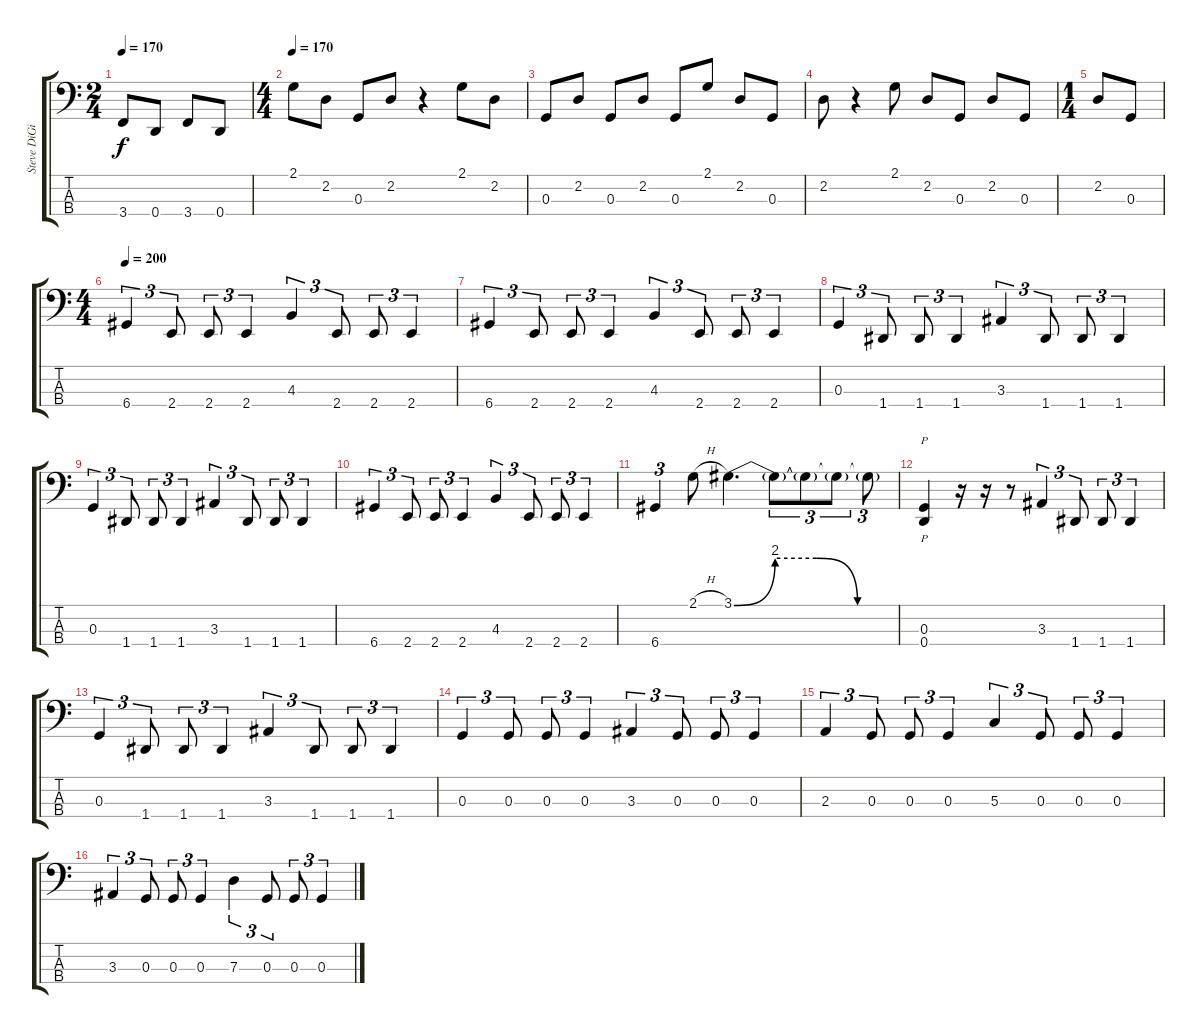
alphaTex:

\track ("Steve DiGiorgio" "Steve DiGi") {instrument fretlessbass}
\staff {score tabs}
\tuning (F2 C2 G1 D1) {hide}
\ts (2 4)
\tempo 170
\clef f4
\ks c
3.4.8{dy f} 0.4.8 3.4.8 0.4.8 |
\ts (4 4)
\tempo 170
2.1.8 2.2.8 0.3.8 2.2.8 r.4 2.1.8 2.2.8 |
0.3.8 2.2.8 0.3.8 2.2.8 0.3.8 2.1.8 2.2.8 0.3.8 |
2.2.8 r.4 2.1.8 2.2.8 0.3.8 2.2.8 0.3.8 |
\ts (1 4)
2.2.8 0.3.8 |
\ts (4 4)
\tempo 200
6.4.4{tu (3 2)} 2.4.8{tu (3 2)} 2.4.8{tu (3 2)} 2.4.4{tu (3 2)} 4.3.4{tu (3 2)} 2.4.8{tu (3 2)} 2.4.8{tu (3 2)} 2.4.4{tu (3 2)} |
6.4.4{tu (3 2)} 2.4.8{tu (3 2)} 2.4.8{tu (3 2)} 2.4.4{tu (3 2)} 4.3.4{tu (3 2)} 2.4.8{tu (3 2)} 2.4.8{tu (3 2)} 2.4.4{tu (3 2)} |
0.3.4{tu (3 2)} 1.4.8{tu (3 2)} 1.4.8{tu (3 2)} 1.4.4{tu (3 2)} 3.3.4{tu (3 2)} 1.4.8{tu (3 2)} 1.4.8{tu (3 2)} 1.4.4{tu (3 2)} |
0.3.4{tu (3 2)} 1.4.8{tu (3 2)} 1.4.8{tu (3 2)} 1.4.4{tu (3 2)} 3.3.4{tu (3 2)} 1.4.8{tu (3 2)} 1.4.8{tu (3 2)} 1.4.4{tu (3 2)} |
6.4.4{tu (3 2)} 2.4.8{tu (3 2)} 2.4.8{tu (3 2)} 2.4.4{tu (3 2)} 4.3.4{tu (3 2)} 2.4.8{tu (3 2)} 2.4.8{tu (3 2)} 2.4.4{tu (3 2)} |
6.4.4{tu (3 2)} 2.1{h}.8 3.1{be (custom 0 0 15 8 30 8 45 0 60 0)}.4{d} 3.1{t}.8{tu (3 2)} 3.1{t}.8{tu (3 2)} 3.1{t}.8{tu (3 2)} 3.1{t}.8{tu (3 2)} |
(0.3 0.4).4{p} r.16 r.16 r.8 3.3.4{tu (3 2)} 1.4.8{tu (3 2)} 1.4.8{tu (3 2)} 1.4.4{tu (3 2)} |
0.3.4{tu (3 2)} 1.4.8{tu (3 2)} 1.4.8{tu (3 2)} 1.4.4{tu (3 2)} 3.3.4{tu (3 2)} 1.4.8{tu (3 2)} 1.4.8{tu (3 2)} 1.4.4{tu (3 2)} |
0.3.4{tu (3 2)} 0.3.8{tu (3 2)} 0.3.8{tu (3 2)} 0.3.4{tu (3 2)} 3.3.4{tu (3 2)} 0.3.8{tu (3 2)} 0.3.8{tu (3 2)} 0.3.4{tu (3 2)} |
2.3.4{tu (3 2)} 0.3.8{tu (3 2)} 0.3.8{tu (3 2)} 0.3.4{tu (3 2)} 5.3.4{tu (3 2)} 0.3.8{tu (3 2)} 0.3.8{tu (3 2)} 0.3.4{tu (3 2)} |
3.3.4{tu (3 2)} 0.3.8{tu (3 2)} 0.3.8{tu (3 2)} 0.3.4{tu (3 2)} 7.3.4{tu (3 2)} 0.3.8{tu (3 2)} 0.3.8{tu (3 2)} 0.3.4{tu (3 2)}
